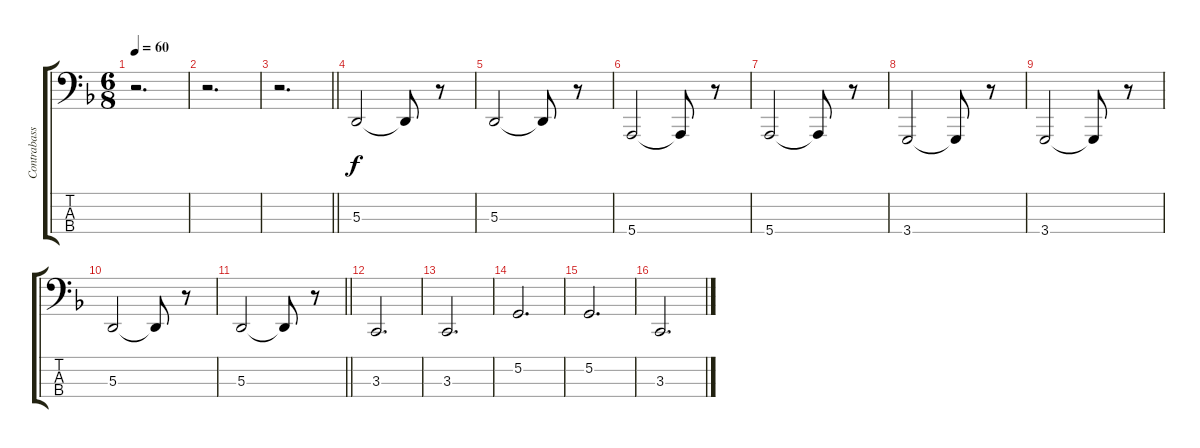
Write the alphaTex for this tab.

\track ("Contrabass" "Contrabass") {instrument stringensemble1}
\staff {score tabs}
\tuning (G2 D2 A1 E1) {hide}
\ts (6 8)
\tempo 60
\clef f4
\ks dminor
r.2{d dy f} |
r.2{d} |
\barLineRight lightlight
r.2{d} |
\section ("" "")
5.3.2{volume 12} 5.3{t}.8 r.8 |
5.3.2 5.3{t}.8 r.8 |
5.4.2 5.4{t}.8 r.8 |
5.4.2 5.4{t}.8 r.8 |
3.4.2 3.4{t}.8 r.8 |
3.4.2 3.4{t}.8 r.8 |
5.3.2 5.3{t}.8 r.8 |
\barLineRight lightlight
5.3.2 5.3{t}.8 r.8 |
\section ("" "")
3.3.2{d} |
3.3.2{d} |
5.2.2{d} |
5.2.2{d} |
3.3.2{d}
